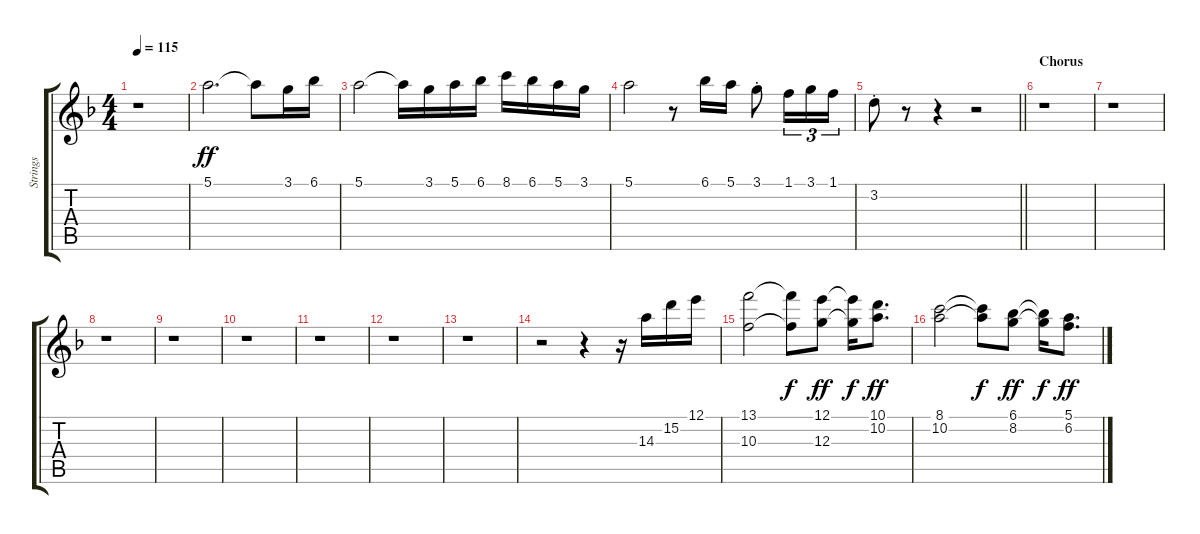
\track ("Strings" "Strings") {instrument stringensemble1}
\staff {score tabs}
\tuning (E5 B4 G4 D4 A3 E3) {hide}
\ts (4 4)
\tempo 115
\clef g2
\ks dminor
r.1{dy ff} |
5.1.2{d} 5.1{t}.8 3.1.16 6.1.16 |
5.1.2 5.1{t}.16 3.1.16 5.1.16 6.1.16 8.1.16 6.1.16 5.1.16 3.1.16 |
5.1.2 r.8 6.1.16 5.1.16 3.1{st}.8 1.1.16{tu (3 2)} 3.1.16{tu (3 2)} 1.1.16{tu (3 2)} |
\barLineRight lightlight
3.2{st}.8 r.8 r.4 r.2 |
\section ("" "Chorus")
r.1 |
r.1 |
r.1 |
r.1 |
r.1 |
r.1 |
r.1 |
r.1 |
r.2 r.4 r.16 14.3.16 15.2.16 12.1.16 |
(13.1 10.3).2 (13.1{t} 10.3{t}).8{dy f} (12.1 12.3).8{dy ff} (12.1{t} 12.3{t}).16{dy f} (10.1 10.2).8{d dy ff} |
(8.1 10.2).2 (8.1{t} 10.2{t}).8{dy f} (6.1 8.2).8{dy ff} (6.1{t} 8.2{t}).16{dy f} (5.1 6.2).8{d dy ff}
